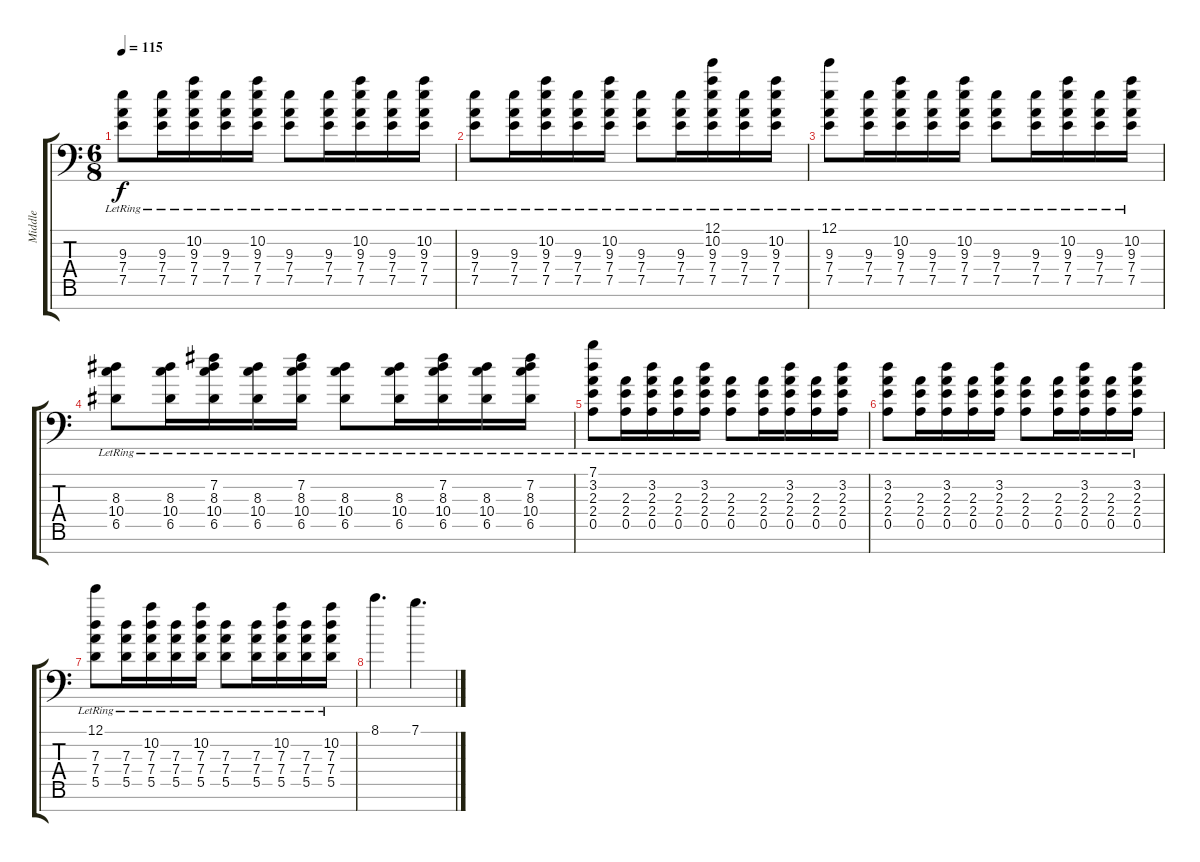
\track ("Middle" "Middle") {instrument distortionguitar}
\staff {score tabs}
\tuning (E4 B3 G3 D3 A2 E2 A1) {hide}
\ts (6 8)
\tempo 115
\clef f4
\ks c
(9.3{lr} 7.4{lr} 7.5{lr}).8{dy f volume 11 instrument acousticguitarsteel} (9.3{lr} 7.4{lr} 7.5{lr}).16 (10.2{lr} 9.3{lr} 7.4{lr} 7.5{lr}).16 (9.3{lr} 7.4{lr} 7.5{lr}).16 (10.2{lr} 9.3{lr} 7.4 7.5{lr}).16 (9.3{lr} 7.4{lr} 7.5{lr}).8 (9.3{lr} 7.4{lr} 7.5{lr}).16 (10.2{lr} 9.3{lr} 7.4{lr} 7.5{lr}).16 (9.3{lr} 7.4{lr} 7.5{lr}).16 (10.2{lr} 9.3{lr} 7.4{lr} 7.5{lr}).16 |
(9.3{lr} 7.4{lr} 7.5{lr}).8 (9.3{lr} 7.4{lr} 7.5{lr}).16 (10.2{lr} 9.3{lr} 7.4{lr} 7.5{lr}).16 (9.3{lr} 7.4{lr} 7.5{lr}).16 (10.2{lr} 9.3{lr} 7.4 7.5{lr}).16 (9.3{lr} 7.4{lr} 7.5{lr}).8 (9.3{lr} 7.4{lr} 7.5{lr}).16 (12.1{lr} 10.2{lr} 9.3{lr} 7.4{lr} 7.5{lr}).16 (9.3{lr} 7.4{lr} 7.5{lr}).16 (10.2{lr} 9.3{lr} 7.4{lr} 7.5{lr}).16 |
(12.1{lr} 9.3{lr} 7.4{lr} 7.5{lr}).8 (9.3{lr} 7.4{lr} 7.5{lr}).16 (10.2{lr} 9.3{lr} 7.4{lr} 7.5{lr}).16 (9.3{lr} 7.4{lr} 7.5{lr}).16 (10.2{lr} 9.3{lr} 7.4 7.5{lr}).16 (9.3{lr} 7.4{lr} 7.5{lr}).8 (9.3{lr} 7.4{lr} 7.5{lr}).16 (10.2{lr} 9.3{lr} 7.4{lr} 7.5{lr}).16 (9.3{lr} 7.4{lr} 7.5{lr}).16 (10.2{lr} 9.3{lr} 7.4{lr} 7.5{lr}).16 |
(8.3 10.4 6.5{lr}).8 (8.3{lr} 10.4 6.5).16 (7.2{lr} 8.3{lr} 10.4 6.5{lr}).16 (8.3{lr} 10.4 6.5{lr}).16 (7.2{lr} 8.3{lr} 10.4 6.5{lr}).16 (8.3 10.4 6.5{lr}).8 (8.3{lr} 10.4 6.5{lr}).16 (7.2 8.3{lr} 10.4 6.5{lr}).16 (8.3{lr} 10.4 6.5{lr}).16 (7.2 8.3 10.4 6.5{lr}).16 |
(7.1{lr} 3.2{lr} 2.3 2.4{lr} 0.5{lr}).8 (2.3{lr} 2.4{lr} 0.5{lr}).16 (3.2{lr} 2.3{lr} 2.4{lr} 0.5{lr}).16 (2.3{lr} 2.4{lr} 0.5{lr}).16 (3.2{lr} 2.3{lr} 2.4{lr} 0.5{lr}).16 (2.3 2.4{lr} 0.5{lr}).8 (2.3{lr} 2.4{lr} 0.5{lr}).16 (3.2{lr} 2.3{lr} 2.4{lr} 0.5{lr}).16 (2.3{lr} 2.4{lr} 0.5{lr}).16 (3.2{lr} 2.3{lr} 2.4{lr} 0.5{lr}).16 |
(3.2{lr} 2.3 2.4{lr} 0.5{lr}).8 (2.3{lr} 2.4{lr} 0.5{lr}).16 (3.2{lr} 2.3{lr} 2.4{lr} 0.5{lr}).16 (2.3{lr} 2.4{lr} 0.5{lr}).16 (3.2{lr} 2.3{lr} 2.4{lr} 0.5{lr}).16 (2.3 2.4{lr} 0.5{lr}).8 (2.3{lr} 2.4{lr} 0.5{lr}).16 (3.2{lr} 2.3{lr} 2.4{lr} 0.5{lr}).16 (2.3{lr} 2.4{lr} 0.5{lr}).16 (3.2{lr} 2.3{lr} 2.4{lr} 0.5{lr}).16 |
(12.1{lr} 7.3{lr} 7.4{lr} 5.5{lr}).8 (7.3{lr} 7.4{lr} 5.5{lr}).16 (10.2{lr} 7.3{lr} 7.4{lr} 5.5{lr}).16 (7.3{lr} 7.4{lr} 5.5{lr}).16 (10.2{lr} 7.3{lr} 7.4 5.5{lr}).16 (7.3{lr} 7.4{lr} 5.5{lr}).8 (7.3{lr} 7.4{lr} 5.5{lr}).16 (10.2{lr} 7.3{lr} 7.4{lr} 5.5{lr}).16 (7.3{lr} 7.4{lr} 5.5{lr}).16 (10.2{lr} 7.3{lr} 7.4{lr} 5.5{lr}).16 |
8.1.4{d} 7.1.4{d}
